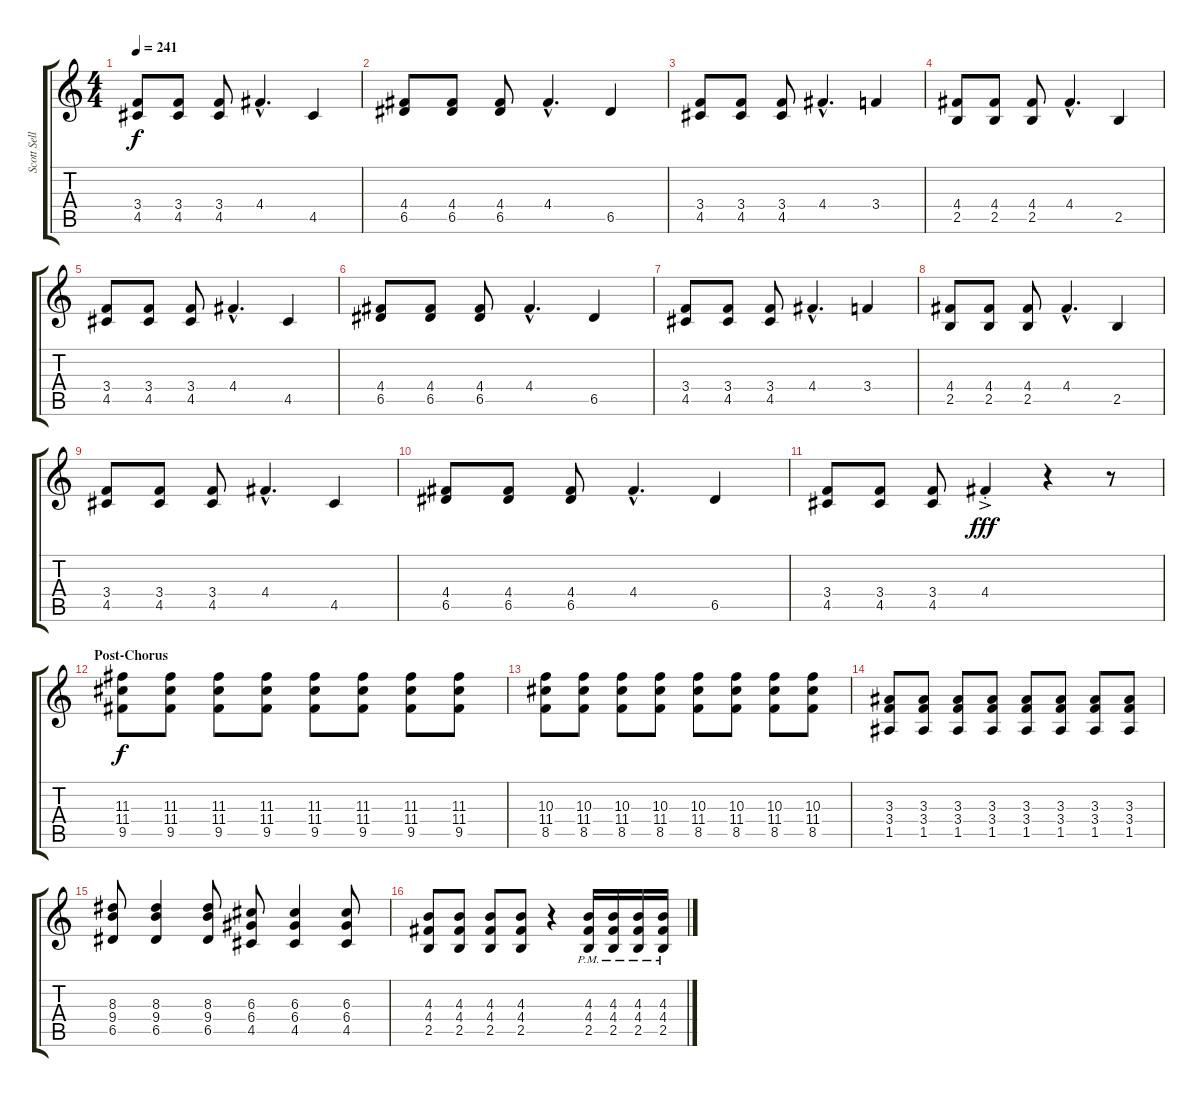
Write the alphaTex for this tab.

\track ("Scott Sellers" "Scott Sell") {instrument distortionguitar}
\staff {score tabs}
\tuning (E4 B3 G3 D3 A2 E2) {hide}
\ts (4 4)
\tempo 241
\clef g2
\ks c
(3.4 4.5).8{dy f} (3.4 4.5).8 (3.4 4.5).8 4.4{hac}.4{d} 4.5.4 |
(4.4 6.5).8 (4.4 6.5).8 (4.4 6.5).8 4.4{hac}.4{d} 6.5.4 |
(3.4 4.5).8 (3.4 4.5).8 (3.4 4.5).8 4.4{hac}.4{d} 3.4.4 |
(4.4 2.5).8 (4.4 2.5).8 (4.4 2.5).8 4.4{hac}.4{d} 2.5.4 |
(3.4 4.5).8 (3.4 4.5).8 (3.4 4.5).8 4.4{hac}.4{d} 4.5.4 |
(4.4 6.5).8 (4.4 6.5).8 (4.4 6.5).8 4.4{hac}.4{d} 6.5.4 |
(3.4 4.5).8 (3.4 4.5).8 (3.4 4.5).8 4.4{hac}.4{d} 3.4.4 |
(4.4 2.5).8 (4.4 2.5).8 (4.4 2.5).8 4.4{hac}.4{d} 2.5.4 |
(3.4 4.5).8 (3.4 4.5).8 (3.4 4.5).8 4.4{hac}.4{d} 4.5.4 |
(4.4 6.5).8 (4.4 6.5).8 (4.4 6.5).8 4.4{hac}.4{d} 6.5.4 |
(3.4 4.5).8 (3.4 4.5).8 (3.4 4.5).8 4.4{ac st}.4{dy fff} r.4 r.8 |
\section ("" "Post-Chorus")
(11.3 11.4 9.5).8{dy f} (11.3 11.4 9.5).8 (11.3 11.4 9.5).8 (11.3 11.4 9.5).8 (11.3 11.4 9.5).8 (11.3 11.4 9.5).8 (11.3 11.4 9.5).8 (11.3 11.4 9.5).8 |
(10.3 11.4 8.5).8 (10.3 11.4 8.5).8 (10.3 11.4 8.5).8 (10.3 11.4 8.5).8 (10.3 11.4 8.5).8 (10.3 11.4 8.5).8 (10.3 11.4 8.5).8 (10.3 11.4 8.5).8 |
(3.3 3.4 1.5).8 (3.3 3.4 1.5).8 (3.3 3.4 1.5).8 (3.3 3.4 1.5).8 (3.3 3.4 1.5).8 (3.3 3.4 1.5).8 (3.3 3.4 1.5).8 (3.3 3.4 1.5).8 |
(8.3 9.4 6.5).8 (8.3 9.4 6.5).4 (8.3 9.4 6.5).8 (6.3 6.4 4.5).8 (6.3 6.4 4.5).4 (6.3 6.4 4.5).8 |
(4.3 4.4 2.5).8 (4.3 4.4 2.5).8 (4.3 4.4 2.5).8 (4.3 4.4 2.5).8 r.4 (4.3{pm} 4.4{pm} 2.5{pm}).16 (4.3{pm} 4.4{pm} 2.5{pm}).16 (4.3{pm} 4.4{pm} 2.5{pm}).16 (4.3{pm} 4.4{pm} 2.5{pm}).16
